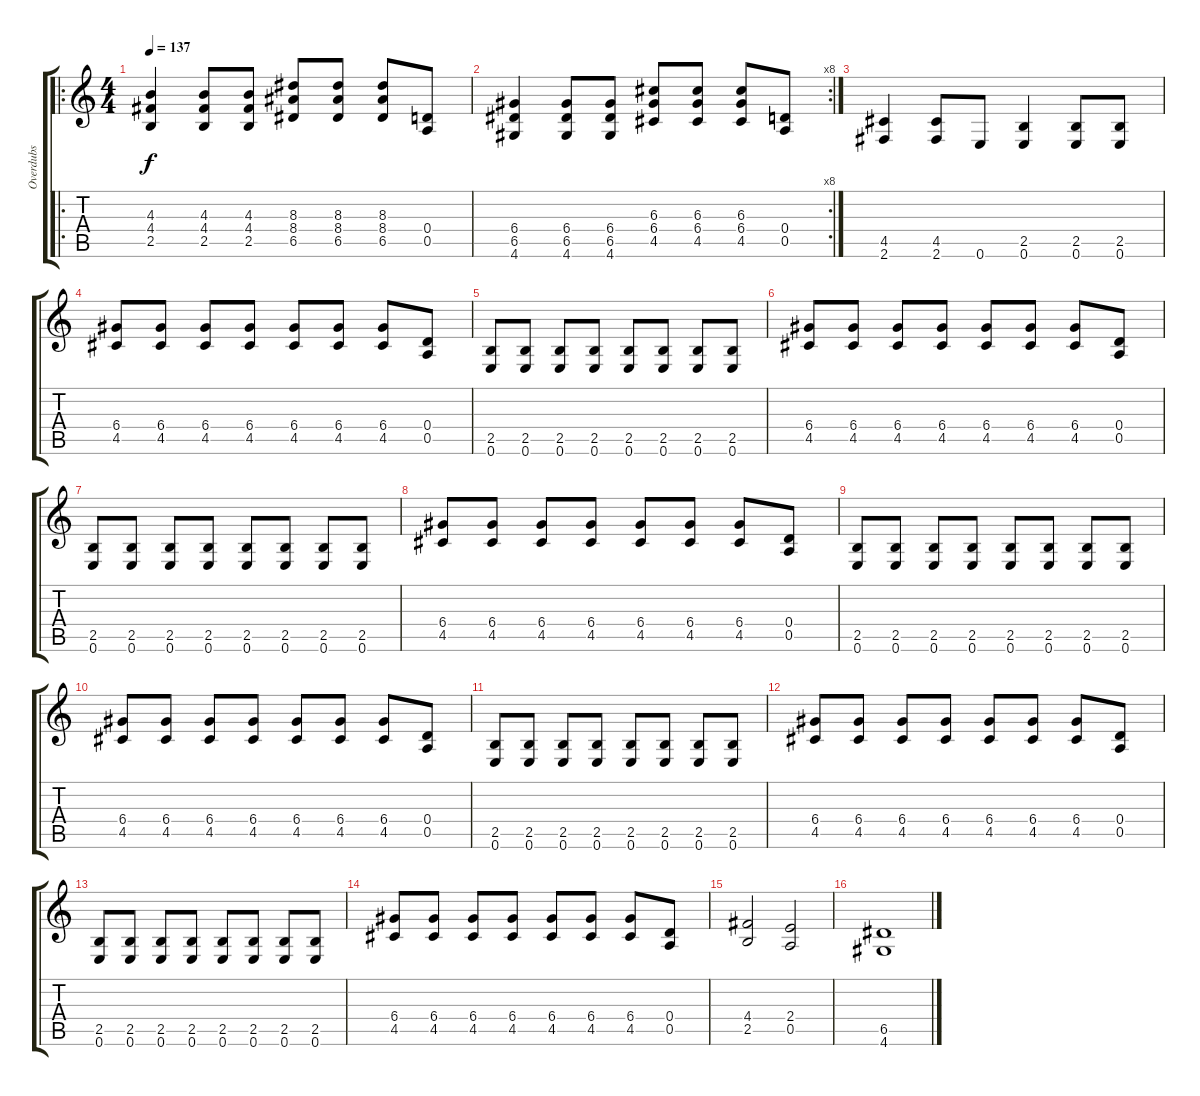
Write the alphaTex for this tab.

\track ("Overdubs" "Overdubs") {instrument distortionguitar}
\staff {score tabs}
\tuning (E4 B3 G3 D3 A2 E2) {hide}
\ro
\ts (4 4)
\tempo 137
\clef g2
\ks c
(4.3 4.4 2.5).4{dy f} (4.3 4.4 2.5).8 (4.3 4.4 2.5).8 (8.3 8.4 6.5).8 (8.3 8.4 6.5).8 (8.3 8.4 6.5).8 (0.4 0.5).8 |
\rc 8
(6.4 6.5 4.6).4 (6.4 6.5 4.6).8 (6.4 6.5 4.6).8 (6.3 6.4 4.5).8 (6.3 6.4 4.5).8 (6.3 6.4 4.5).8 (0.4 0.5).8 |
(4.5 2.6).4 (4.5 2.6).8 0.6.8 (2.5 0.6).4 (2.5 0.6).8 (2.5 0.6).8 |
(6.4 4.5).8 (6.4 4.5).8 (6.4 4.5).8 (6.4 4.5).8 (6.4 4.5).8 (6.4 4.5).8 (6.4 4.5).8 (0.4 0.5).8 |
(2.5 0.6).8 (2.5 0.6).8 (2.5 0.6).8 (2.5 0.6).8 (2.5 0.6).8 (2.5 0.6).8 (2.5 0.6).8 (2.5 0.6).8 |
(6.4 4.5).8 (6.4 4.5).8 (6.4 4.5).8 (6.4 4.5).8 (6.4 4.5).8 (6.4 4.5).8 (6.4 4.5).8 (0.4 0.5).8 |
(2.5 0.6).8 (2.5 0.6).8 (2.5 0.6).8 (2.5 0.6).8 (2.5 0.6).8 (2.5 0.6).8 (2.5 0.6).8 (2.5 0.6).8 |
(6.4 4.5).8 (6.4 4.5).8 (6.4 4.5).8 (6.4 4.5).8 (6.4 4.5).8 (6.4 4.5).8 (6.4 4.5).8 (0.4 0.5).8 |
(2.5 0.6).8 (2.5 0.6).8 (2.5 0.6).8 (2.5 0.6).8 (2.5 0.6).8 (2.5 0.6).8 (2.5 0.6).8 (2.5 0.6).8 |
(6.4 4.5).8 (6.4 4.5).8 (6.4 4.5).8 (6.4 4.5).8 (6.4 4.5).8 (6.4 4.5).8 (6.4 4.5).8 (0.4 0.5).8 |
(2.5 0.6).8 (2.5 0.6).8 (2.5 0.6).8 (2.5 0.6).8 (2.5 0.6).8 (2.5 0.6).8 (2.5 0.6).8 (2.5 0.6).8 |
(6.4 4.5).8 (6.4 4.5).8 (6.4 4.5).8 (6.4 4.5).8 (6.4 4.5).8 (6.4 4.5).8 (6.4 4.5).8 (0.4 0.5).8 |
(2.5 0.6).8 (2.5 0.6).8 (2.5 0.6).8 (2.5 0.6).8 (2.5 0.6).8 (2.5 0.6).8 (2.5 0.6).8 (2.5 0.6).8 |
(6.4 4.5).8 (6.4 4.5).8 (6.4 4.5).8 (6.4 4.5).8 (6.4 4.5).8 (6.4 4.5).8 (6.4 4.5).8 (0.4 0.5).8 |
(4.4 2.5).2 (2.4 0.5).2 |
(6.5 4.6).1
